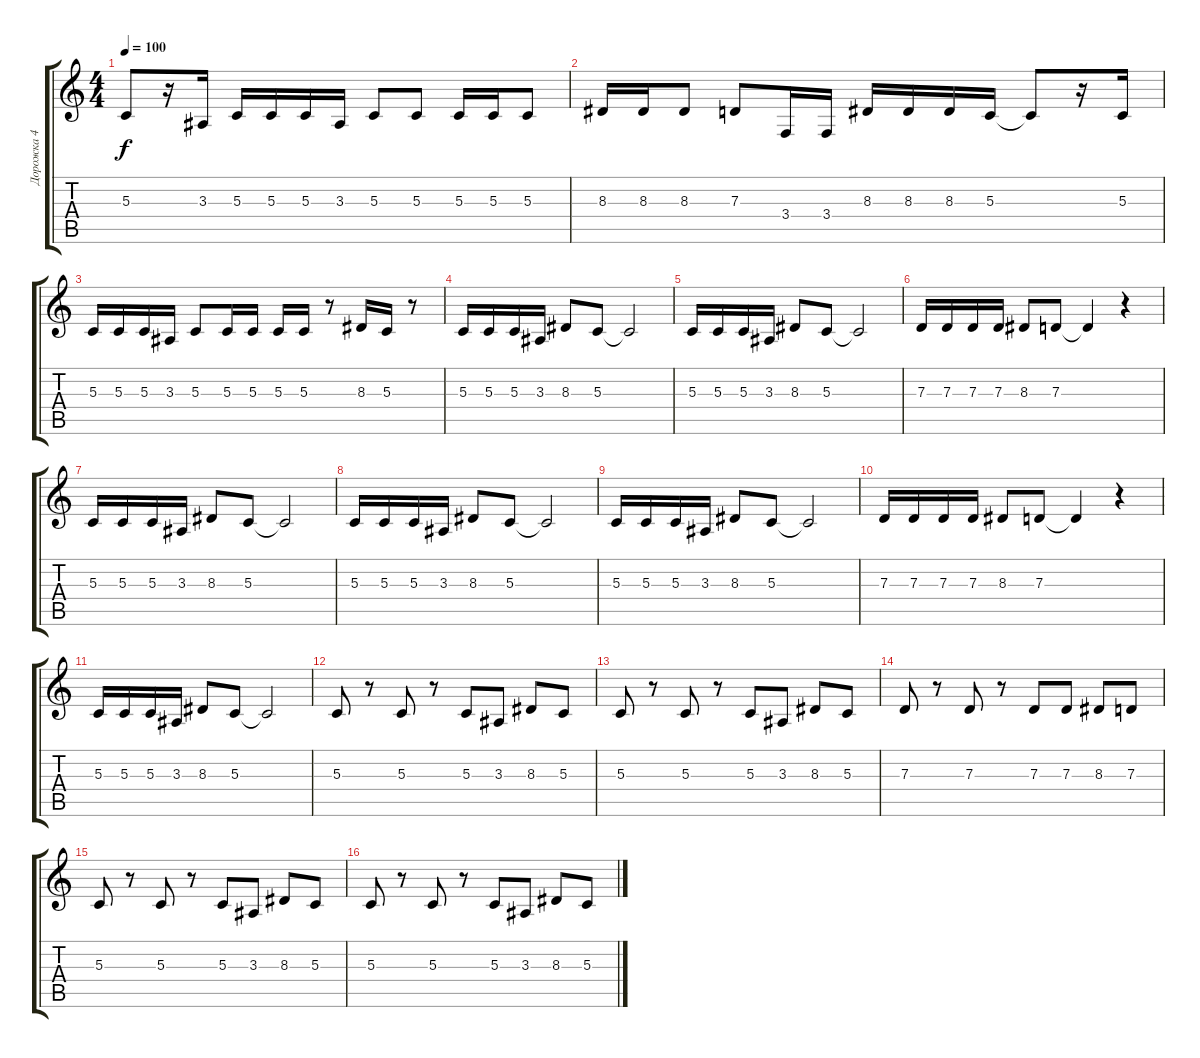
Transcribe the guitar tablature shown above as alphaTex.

\track ("Дорожка 4" "Дорожка 4") {instrument lead8bassandlead}
\staff {score tabs}
\tuning (E4 B3 G3 D3 A2 E2) {hide}
\ts (4 4)
\tempo 100
\clef g2
\ks c
5.3.8{dy f} r.16 3.3.16 5.3.16 5.3.16 5.3.16 3.3.16 5.3.8 5.3.8 5.3.16 5.3.16 5.3.8 |
8.3.16 8.3.16 8.3.8 7.3.8 3.4.16 3.4.16 8.3.16 8.3.16 8.3.16 5.3.16 5.3{t}.8 r.16 5.3.16 |
5.3.16 5.3.16 5.3.16 3.3.16 5.3.8 5.3.16 5.3.16 5.3.16 5.3.16 r.8 8.3.16 5.3.16 r.8 |
5.3.16 5.3.16 5.3.16 3.3.16 8.3.8 5.3.8 5.3{t}.2 |
5.3.16 5.3.16 5.3.16 3.3.16 8.3.8 5.3.8 5.3{t}.2 |
7.3.16 7.3.16 7.3.16 7.3.16 8.3.8 7.3.8 7.3{t}.4 r.4 |
5.3.16 5.3.16 5.3.16 3.3.16 8.3.8 5.3.8 5.3{t}.2 |
5.3.16 5.3.16 5.3.16 3.3.16 8.3.8 5.3.8 5.3{t}.2 |
5.3.16 5.3.16 5.3.16 3.3.16 8.3.8 5.3.8 5.3{t}.2 |
7.3.16 7.3.16 7.3.16 7.3.16 8.3.8 7.3.8 7.3{t}.4 r.4 |
5.3.16 5.3.16 5.3.16 3.3.16 8.3.8 5.3.8 5.3{t}.2 |
5.3.8 r.8 5.3.8 r.8 5.3.8 3.3.8 8.3.8 5.3.8 |
5.3.8 r.8 5.3.8 r.8 5.3.8 3.3.8 8.3.8 5.3.8 |
7.3.8 r.8 7.3.8 r.8 7.3.8 7.3.8 8.3.8 7.3.8 |
5.3.8 r.8 5.3.8 r.8 5.3.8 3.3.8 8.3.8 5.3.8 |
5.3.8 r.8 5.3.8 r.8 5.3.8 3.3.8 8.3.8 5.3.8
